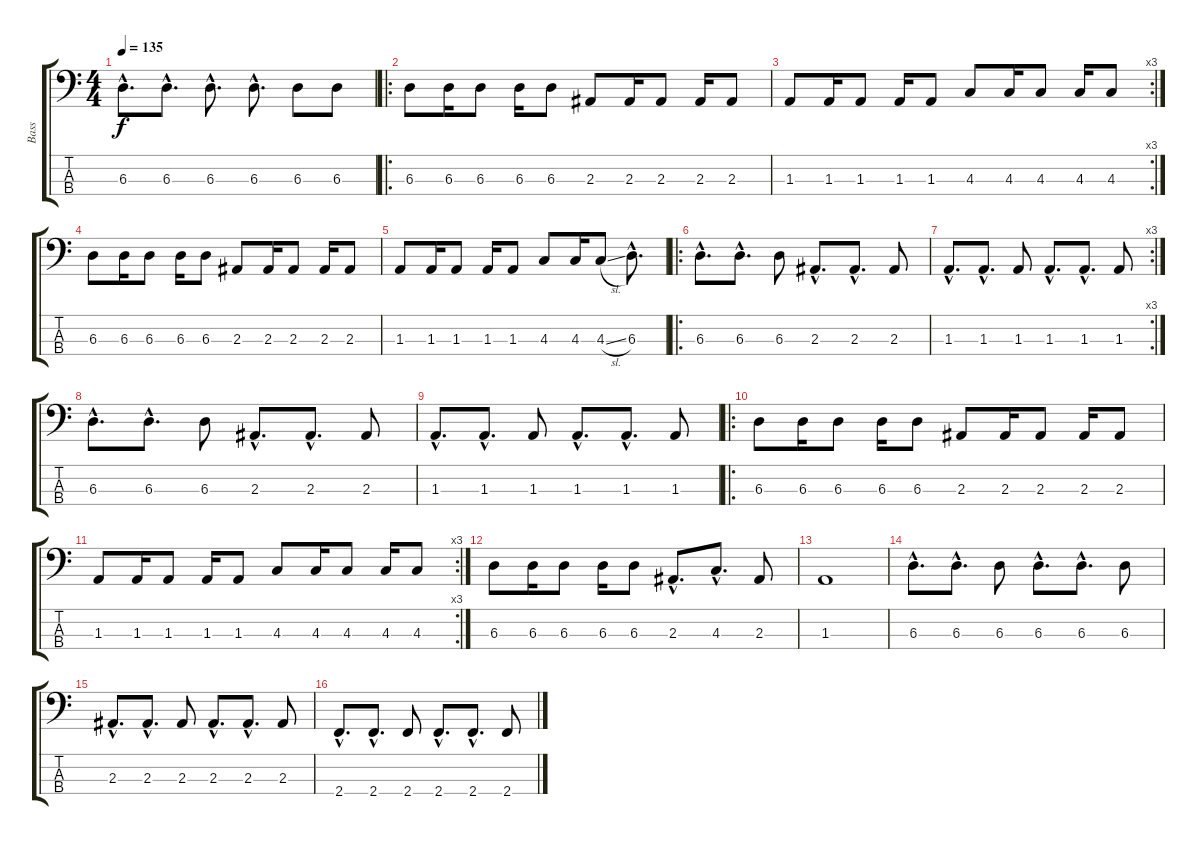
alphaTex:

\track ("Bass" "Bass") {instrument electricbasspick}
\staff {score tabs}
\tuning (Gb2 Db2 Ab1 Eb1) {hide}
\ts (4 4)
\tempo 135
\clef f4
\ks c
6.3{hac}.8{d dy f instrument electricbasspick} 6.3{hac}.8{d} 6.3{hac}.8{d} 6.3{hac}.8{d} 6.3.8 6.3.8 |
\ro
6.3.8 6.3.16 6.3.8 6.3.16 6.3.8 2.3.8 2.3.16 2.3.8 2.3.16 2.3.8 |
\rc 3
1.3.8 1.3.16 1.3.8 1.3.16 1.3.8 4.3.8 4.3.16 4.3.8 4.3.16 4.3.8 |
6.3.8 6.3.16 6.3.8 6.3.16 6.3.8 2.3.8 2.3.16 2.3.8 2.3.16 2.3.8 |
1.3.8 1.3.16 1.3.8 1.3.16 1.3.8 4.3.8 4.3.16 4.3{sl}.8 6.3{hac}.8{d} |
\ro
6.3{hac}.8{d} 6.3{hac}.8{d} 6.3.8 2.3{hac}.8{d} 2.3{hac}.8{d} 2.3.8 |
\rc 3
1.3{hac}.8{d} 1.3{hac}.8{d} 1.3.8 1.3{hac}.8{d} 1.3{hac}.8{d} 1.3.8 |
6.3{hac}.8{d} 6.3{hac}.8{d} 6.3.8 2.3{hac}.8{d} 2.3{hac}.8{d} 2.3.8 |
1.3{hac}.8{d} 1.3{hac}.8{d} 1.3.8 1.3{hac}.8{d} 1.3{hac}.8{d} 1.3.8 |
\ro
6.3.8 6.3.16 6.3.8 6.3.16 6.3.8 2.3.8 2.3.16 2.3.8 2.3.16 2.3.8 |
\rc 3
1.3.8 1.3.16 1.3.8 1.3.16 1.3.8 4.3.8 4.3.16 4.3.8 4.3.16 4.3.8 |
6.3.8 6.3.16 6.3.8 6.3.16 6.3.8 2.3{hac}.8{d} 4.3{hac}.8{d} 2.3.8 |
1.3.1 |
6.3{hac}.8{d} 6.3{hac}.8{d} 6.3.8 6.3{hac}.8{d} 6.3{hac}.8{d} 6.3.8 |
2.3{hac}.8{d} 2.3{hac}.8{d} 2.3.8 2.3{hac}.8{d} 2.3{hac}.8{d} 2.3.8 |
2.4{hac}.8{d} 2.4{hac}.8{d} 2.4.8 2.4{hac}.8{d} 2.4{hac}.8{d} 2.4.8
